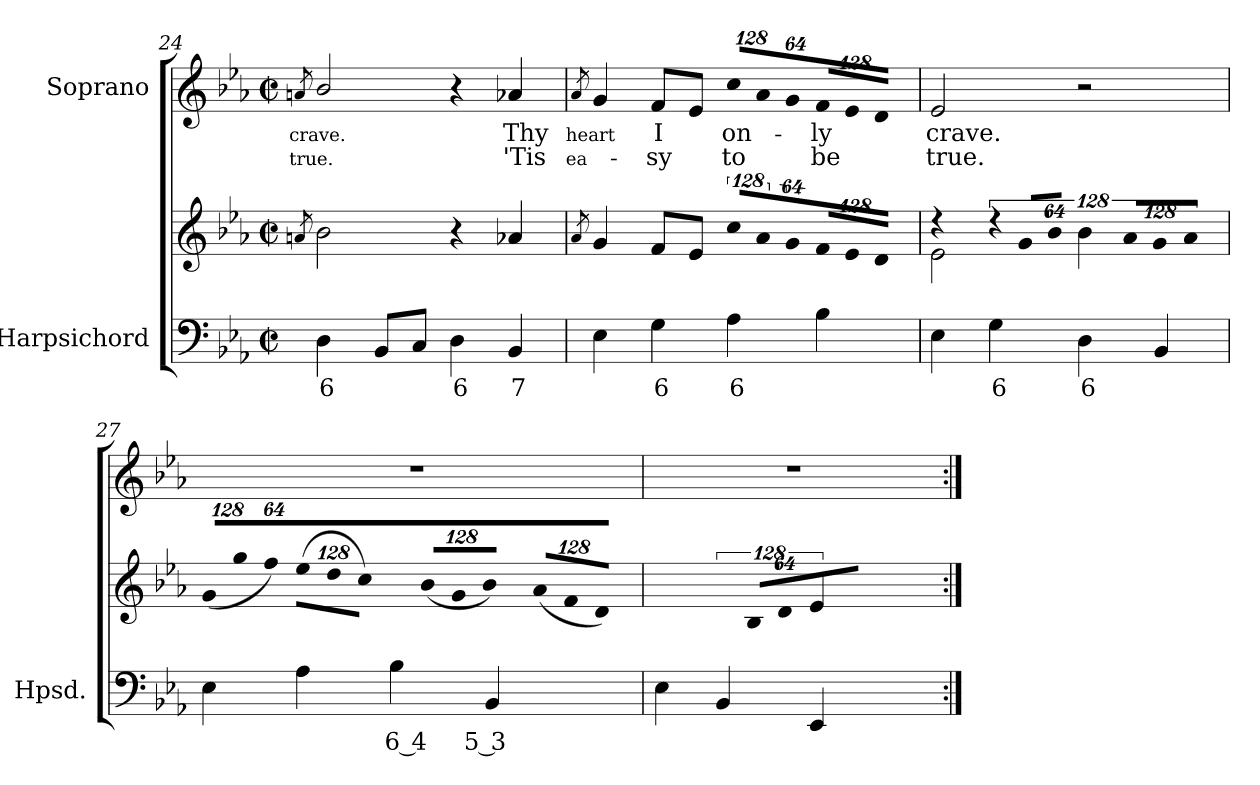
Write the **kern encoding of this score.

**kern	**text	**kern	**kern	**text	**text
*part2	*part2	*part2	*part1	*part1	*part1
*staff3	*staff3	*staff2	*staff1	*staff1	*staff1
*I"Harpsichord	*	*	*I"Soprano	*	*
*I'Hpsd.	*	*	*	*	*
*clefF4	*	*clefG2	*clefG2	*	*
*k[b-e-a-]	*	*k[b-e-a-]	*k[b-e-a-]	*	*
*E-:	*	*E-:	*E-:	*	*
*M2/2	*	*M2/2	*M2/2	*	*
*met(c|)	*	*met(c|)	*met(c|)	*	*
=24	=24	=24	=24	=24	=24
!	!	!	!	!LO:LY:b:color=#000000	!LO:LY:b:color=#000000
.	.	8qani/	8qani/	crave.	true.
!	!LO:LY:b:color=#000000	!	!	!	!
4Di\	6	2b-i\	2b-i/	.	.
8BB-i/L	.	.	.	.	.
8Ci/J	.	.	.	.	.
!	!LO:LY:b:color=#000000	!	!	!	!
4Di\	6	4r	4r	.	.
!	!LO:LY:b:color=#000000	!	!	!	!
!	!	!	!	!LO:LY:b:color=#000000	!LO:LY:b:color=#000000
4BB-i/	7	4a-Xi/	4a-Xi/	Thy	'Tis
!!LO:LB:g=z
=25	=25	=25	=25	=25	=25
!	!	!	!	!LO:LY:b:color=#000000	!LO:LY:b:color=#000000
.	.	8qa-i/	8qa-i/	heart	ea-
4E-i\	.	4gi/	4gi/	.	.
!	!LO:LY:b:color=#000000	!	!	!	!
!	!	!	!	!LO:LY:b:color=#000000	!LO:LY:b:color=#000000
4Gi\	6	8fi/L	8fi/L	I	-sy
.	.	8e-i/J	8e-i/J	.	.
!	!LO:LY:b:color=#000000	!LO:N:vis=8	!	!	!
*	*	*	*Xbrackettup	*	*
!	!	!	!LO:N:vis=8	!	!
!	!	!	!	!LO:LY:b:color=#000000	!LO:LY:b:color=#000000
4A-i\	6	1024%85cci/L	1024%85cci/L	on-	to
!	!	!LO:N:vis=8	!LO:N:vis=8	!	!
.	.	1024%85a-i/	1024%85a-i/	.	.
!	!	!LO:N:vis=8	!LO:N:vis=8	!	!
.	.	512%43gi/J	512%43gi/J	.	.
*	*	*Xbrackettup	*	*	*
!	!	!LO:N:vis=8	!LO:N:vis=8	!	!
!	!	!	!	!LO:LY:b:color=#000000	!LO:LY:b:color=#000000
4B-i\	.	1024%85fi/L	1024%85fi/L	-ly	be
!	!	!LO:N:vis=8	!LO:N:vis=8	!	!
.	.	1024%85e-i/	1024%85e-i/	.	.
!	!	!LO:N:vis=8	!LO:N:vis=8	!	!
.	.	512%43di/J	512%43di/J	.	.
=26	=26	=26	=26	=26	=26
*	*	*^	*	*	*
!	!	!	!	!	!LO:LY:b:color=#000000	!LO:LY:b:color=#000000
4E-i\	.	4r	2e-i\	2e-i/	crave.	true.
!	!LO:LY:b:color=#000000	!	!	!	!	!
*	*	*brackettup	*	*	*	*
!	!	!LO:N:vis=8	!	!	!	!
4Gi\	6	1024%85r	.	.	.	.
!	!	!LO:N:vis=8	!	!	!	!
.	.	1024%85gi/L	.	.	.	.
!	!	!LO:N:vis=8	!	!	!	!
.	.	512%43b-i/J	.	.	.	.
!	!LO:LY:b:color=#000000	!	!	!	!	!
4Di\	6	4b-i\	2ryy	2r	.	.
!	!	!LO:N:vis=8	!	!	!	!
4BB-i/	.	1024%85a-i/L	.	.	.	.
!	!	!LO:N:vis=8	!	!	!	!
.	.	1024%85gi/	.	.	.	.
!	!	!LO:N:vis=8	!	!	!	!
.	.	512%43a-i/J	.	.	.	.
*	*	*v	*v	*	*	*
=27	=27	=27	=27	=27	=27
*	*	*Xbrackettup	*	*	*
!	!	!LO:N:vis=8	!	!	!
4E-i\	.	(1024%85gi\L	1r	.	.
!	!	!LO:N:vis=8	!	!	!
.	.	1024%85ggi\	.	.	.
!	!	!LO:N:vis=8	!	!	!
.	.	512%43ffi\J)	.	.	.
!	!	!LO:N:vis=8	!	!	!
4A-i\	.	(1024%85ee-i\L	.	.	.
!	!	!LO:N:vis=8	!	!	!
.	.	1024%85ddi\	.	.	.
!	!	!LO:N:vis=8	!	!	!
.	.	512%43cci\J)	.	.	.
!	!LO:LY:b:color=#000000	!LO:N:vis=8	!	!	!
4B-i\	6 4	(1024%85b-i/L	.	.	.
!	!	!LO:N:vis=8	!	!	!
.	.	1024%85gi/	.	.	.
!	!	!LO:N:vis=8	!	!	!
.	.	512%43b-i/J)	.	.	.
!	!LO:LY:b:color=#000000	!LO:N:vis=8	!	!	!
4BB-i/	5 3	(1024%85a-i/L	.	.	.
!	!	!LO:N:vis=8	!	!	!
.	.	1024%85fi/	.	.	.
!	!	!LO:N:vis=8	!	!	!
.	.	512%43di/J)	.	.	.
=28	=28	=28	=28	=28	=28
!	!	!	!LO:N:vis=1	!	!
4E-i\	.	[4e-i/yy	1r	.	.
*	*	*brackettup	*	*	*
!	!	!LO:N:vis=8	!	!	!
4BB-i/	.	1024%85e-i/yy]	.	.	.
!	!	!LO:N:vis=8	!	!	!
.	.	1024%85B-i/L	.	.	.
!	!	!LO:N:vis=8	!	!	!
.	.	512%43di/J	.	.	.
4EE-i/	.	4e-i/	.	.	.
4ryy	.	4ryy	.	.	.
=:|!	=:|!	=:|!	=:|!	=:|!	=:|!
*-	*-	*-	*-	*-	*-
